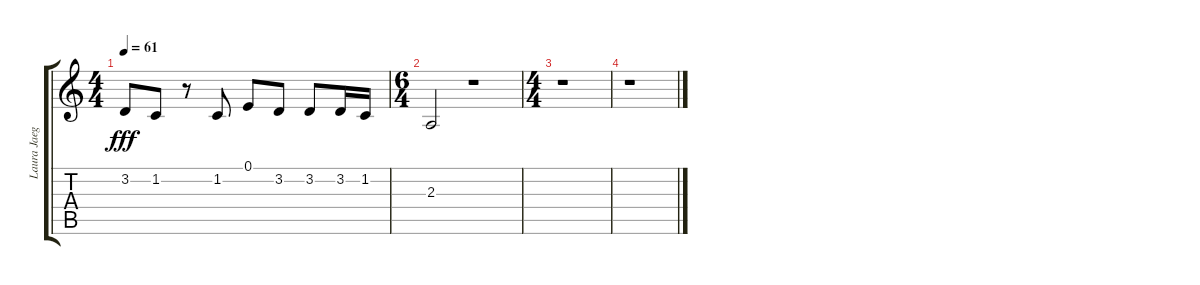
\track ("Laura Jaeger OD" "Laura Jaeg") {instrument baritonesax}
\staff {score tabs}
\tuning (E4 B3 G3 D3 A2 E2) {hide}
\ts (4 4)
\tempo 61
\clef g2
\ks c
3.2.8{dy fff} 1.2.8 r.8 1.2.8 0.1.8 3.2.8 3.2.8 3.2.16 1.2.16 |
\ts (6 4)
2.3.2 r.1 |
\ts (4 4)
r.1 |
r.1
